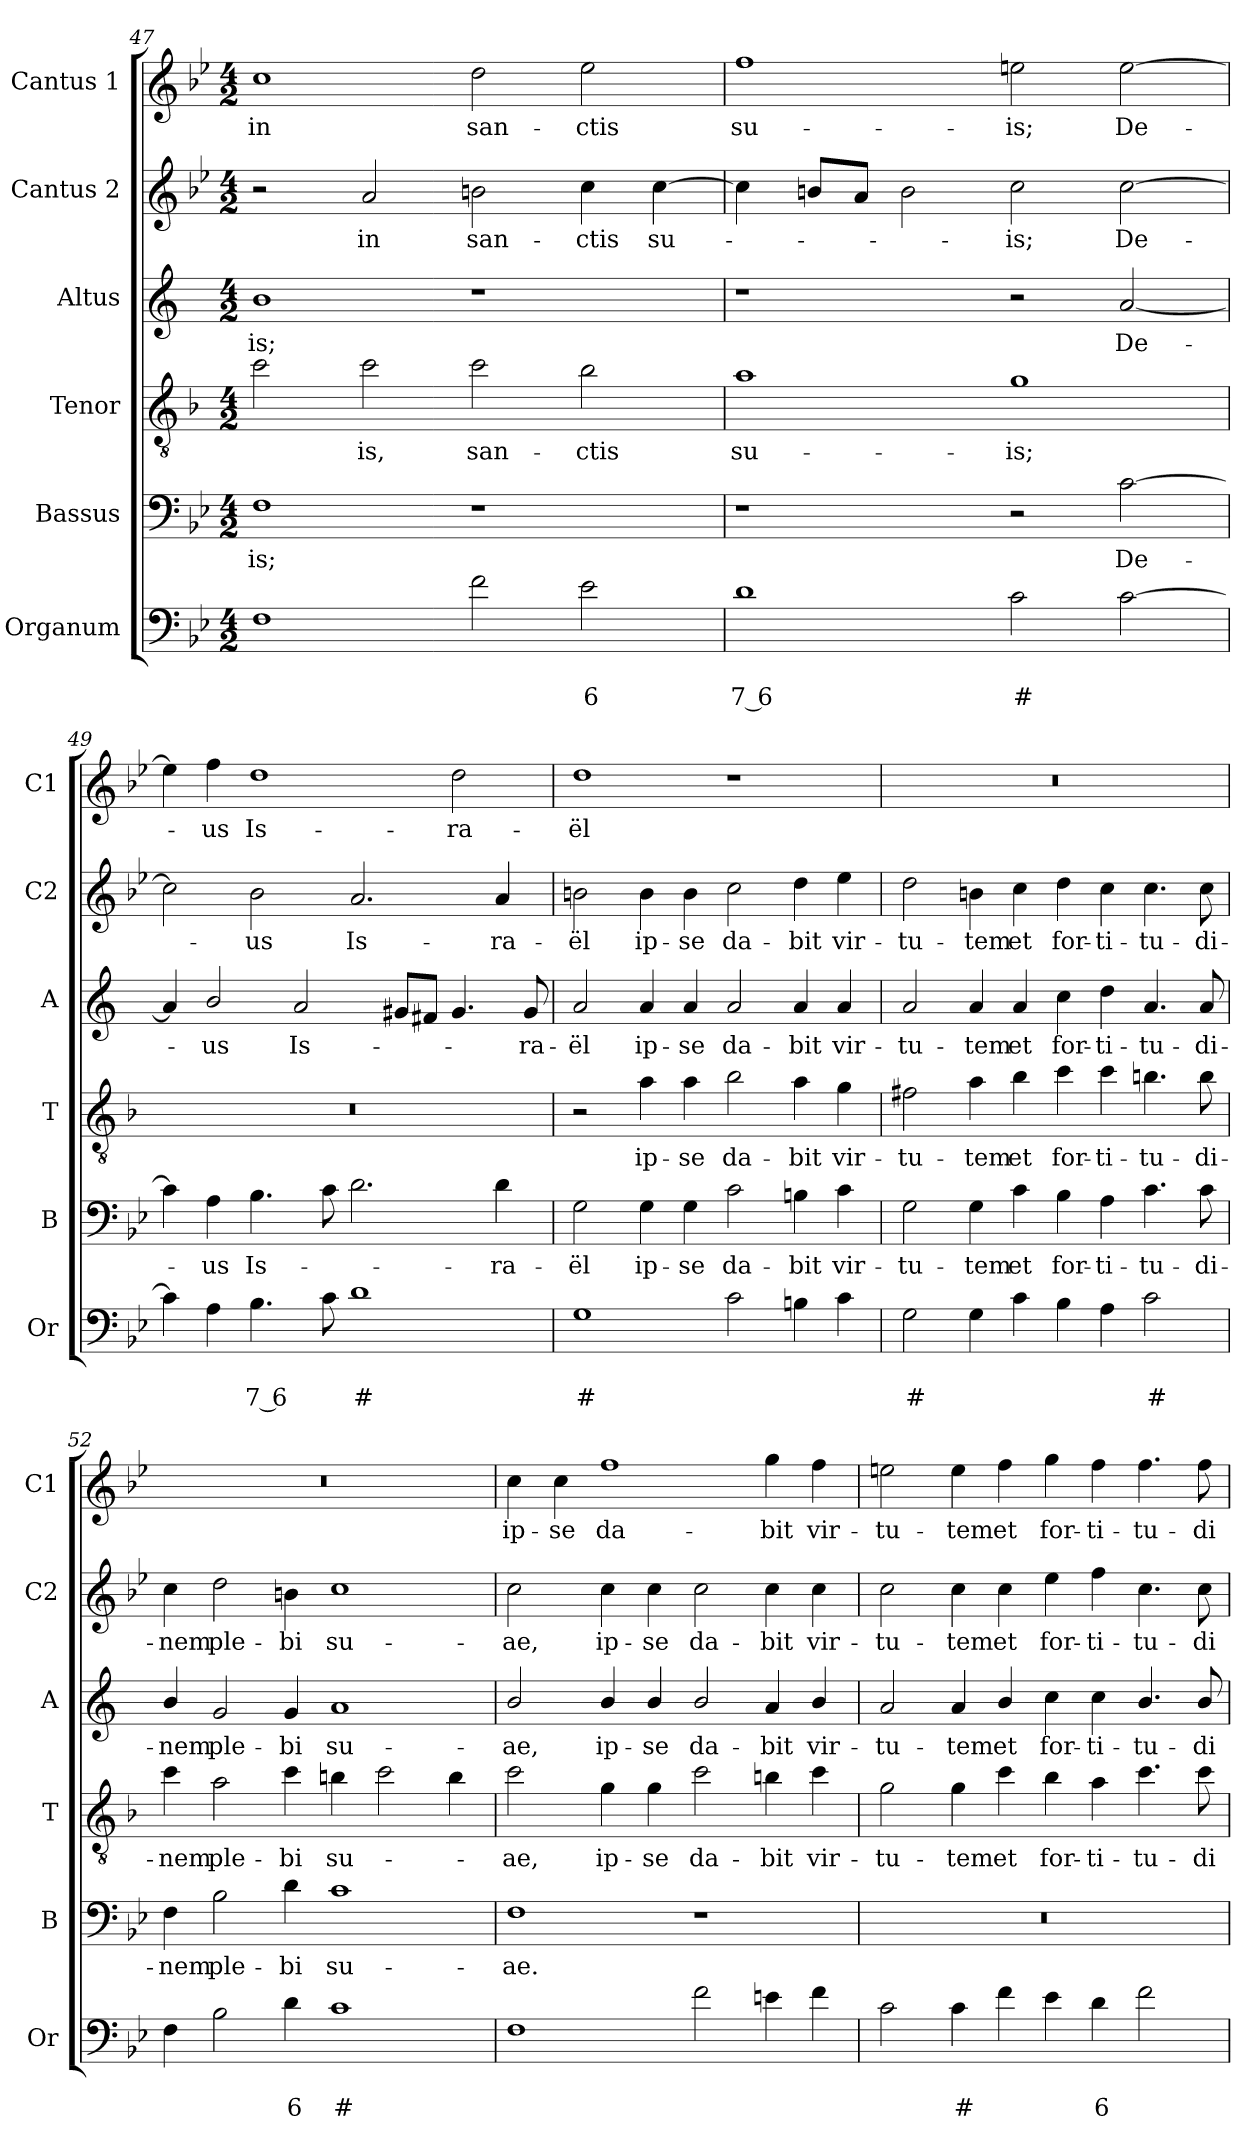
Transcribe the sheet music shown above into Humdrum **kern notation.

**kern	**text	**text	**kern	**text	**kern	**text	**kern	**text	**kern	**text	**kern	**text
*part6	*part6	*part6	*part5	*part5	*part4	*part4	*part3	*part3	*part2	*part2	*part1	*part1
*staff6	*staff6	*staff6	*staff5	*staff5	*staff4	*staff4	*staff3	*staff3	*staff2	*staff2	*staff1	*staff1
*I"Organum	*	*	*I"Bassus	*	*I"Tenor	*	*I"Altus	*	*I"Cantus 2	*	*I"Cantus 1	*
*I'Or	*	*	*I'B	*	*I'T	*	*I'A	*	*I'C2	*	*I'C1	*
*clefF4	*	*	*clefF4	*	*clefGv2	*	*clefG2	*	*clefG2	*	*clefG2	*
*	*	*	*	*	*ITrd4c7	*	*ITrd1c2	*	*	*	*	*
*k[b-e-]	*	*	*k[b-e-]	*	*k[b-e-]	*	*k[b-e-]	*	*k[b-e-]	*	*k[b-e-]	*
*B-:	*	*	*B-:	*	*B-:	*	*B-:	*	*B-:	*	*B-:	*
*M4/2	*	*	*M4/2	*	*M4/2	*	*M4/2	*	*M4/2	*	*M4/2	*
=47	=47	=47	=47	=47	=47	=47	=47	=47	=47	=47	=47	=47
!	!	!	!	!LO:LY:b	!	!	!	!LO:LY:b	!	!	!	!LO:LY:b
1F	.	.	1F	-is;	2f\	.	1a	-is;	2r	.	1cc	in
!	!	!	!	!	!	!LO:LY:b	!	!	!	!LO:LY:b	!	!
.	.	.	.	.	2f\	-is,	.	.	2a/	in	.	.
!	!	!	!	!	!	!LO:LY:b	!	!	!	!LO:LY:b	!	!LO:LY:b
2f\	.	.	1r	.	2f\	san-	1r	.	2bn\	san-	2dd\	san-
!	!	!LO:LY:b	!	!	!	!LO:LY:b	!	!	!	!LO:LY:b	!	!LO:LY:b
2e-\	.	6	.	.	2e-\	-ctis	.	.	4cc\	-ctis	2ee-\	-ctis
!	!	!	!	!	!	!	!	!	!	!LO:LY:b	!	!
.	.	.	.	.	.	.	.	.	[4cc\	su-	.	.
=48	=48	=48	=48	=48	=48	=48	=48	=48	=48	=48	=48	=48
!	!	!LO:LY:b	!	!	!	!LO:LY:b	!	!	!	!	!	!LO:LY:b
1d	.	7 6	1r	.	1d	su-	1r	.	4cc\]	.	1ff	su-
.	.	.	.	.	.	.	.	.	8bn/L	.	.	.
.	.	.	.	.	.	.	.	.	8a/J	.	.	.
.	.	.	.	.	.	.	.	.	2b\	.	.	.
!	!	!LO:LY:b	!	!	!	!LO:LY:b	!	!	!	!LO:LY:b	!	!LO:LY:b
2c\	.	#	2r	.	1c	-is;	2r	.	2cc\	-is;	2een\	-is;
!	!	!	!	!LO:LY:b	!	!	!	!LO:LY:b	!	!LO:LY:b	!	!LO:LY:b
[2c\	.	.	[2c\	De-	.	.	[2g/	De-	[2cc\	De-	[2ee\	De-
=49	=49	=49	=49	=49	=49	=49	=49	=49	=49	=49	=49	=49
4c\]	.	.	4c\]	.	0r	.	4g/]	.	2cc\]	.	4ee\]	.
!	!	!	!	!LO:LY:b	!	!	!	!LO:LY:b	!	!	!	!LO:LY:b
4A\	.	.	4A\	-us	.	.	2a/	-us	.	.	4ff\	-us
!	!	!LO:LY:b	!	!LO:LY:b	!	!	!	!	!	!LO:LY:b	!	!LO:LY:b
4.B-\	.	7 6	4.B-\	Is-	.	.	.	.	2b-\	-us	1dd	Is-
!	!	!	!	!	!	!	!	!LO:LY:b	!	!	!	!
.	.	.	.	.	.	.	2g/	Is-	.	.	.	.
8c\	.	.	8c\	.	.	.	.	.	.	.	.	.
!	!	!LO:LY:b	!	!	!	!	!	!	!	!LO:LY:b	!	!
1d	.	#	2.d\	.	.	.	.	.	2.a/	Is-	.	.
.	.	.	.	.	.	.	8f#X/L	.	.	.	.	.
.	.	.	.	.	.	.	8en/J	.	.	.	.	.
!	!	!	!	!	!	!	!	!	!	!	!	!LO:LY:b
.	.	.	.	.	.	.	4.f#/	.	.	.	2dd\	-ra-
!	!	!	!	!LO:LY:b	!	!	!	!	!	!LO:LY:b	!	!
.	.	.	4d\	-ra-	.	.	.	.	4a/	-ra-	.	.
!	!	!	!	!	!	!	!	!LO:LY:b	!	!	!	!
.	.	.	.	.	.	.	8f#/	-ra-	.	.	.	.
!!LO:LB:g=z
=50	=50	=50	=50	=50	=50	=50	=50	=50	=50	=50	=50	=50
!	!	!LO:LY:b	!	!LO:LY:b	!	!	!	!LO:LY:b	!	!LO:LY:b	!	!LO:LY:b
1G	.	#	2G\	-ël	2r	.	2g/	-ël	2bn\	-ël	1dd	-ël
!	!	!	!	!LO:LY:b	!	!LO:LY:b	!	!LO:LY:b	!	!LO:LY:b	!	!
.	.	.	4G\	ip-	4d\	ip-	4g/	ip-	4b\	ip-	.	.
!	!	!	!	!LO:LY:b	!	!LO:LY:b	!	!LO:LY:b	!	!LO:LY:b	!	!
.	.	.	4G\	-se	4d\	-se	4g/	-se	4b\	-se	.	.
!	!	!	!	!LO:LY:b	!	!LO:LY:b	!	!LO:LY:b	!	!LO:LY:b	!	!
2c\	.	.	2c\	da-	2e-\	da-	2g/	da-	2cc\	da-	1r	.
!	!	!	!	!LO:LY:b	!	!LO:LY:b	!	!LO:LY:b	!	!LO:LY:b	!	!
4Bn\	.	.	4Bn\	-bit	4d\	-bit	4g/	-bit	4dd\	-bit	.	.
!	!	!	!	!LO:LY:b	!	!LO:LY:b	!	!LO:LY:b	!	!LO:LY:b	!	!
4c\	.	.	4c\	vir-	4c\	vir-	4g/	vir-	4ee-\	vir-	.	.
=51	=51	=51	=51	=51	=51	=51	=51	=51	=51	=51	=51	=51
!	!	!LO:LY:b	!	!LO:LY:b	!	!LO:LY:b	!	!LO:LY:b	!	!LO:LY:b	!	!
2G\	.	#	2G\	-tu-	2Bn\	-tu-	2g/	-tu-	2dd\	-tu-	0r	.
!	!	!	!	!LO:LY:b	!	!LO:LY:b	!	!LO:LY:b	!	!LO:LY:b	!	!
4G\	.	.	4G\	-tem	4d\	-tem	4g/	-tem	4bn\	-tem	.	.
!	!	!	!	!LO:LY:b	!	!LO:LY:b	!	!LO:LY:b	!	!LO:LY:b	!	!
4c\	.	.	4c\	et	4e-\	et	4g/	et	4cc\	et	.	.
!	!	!	!	!LO:LY:b	!	!LO:LY:b	!	!LO:LY:b	!	!LO:LY:b	!	!
4B-\	.	.	4B-\	for-	4f\	for-	4b-\	for-	4dd\	for-	.	.
!	!	!	!	!LO:LY:b	!	!LO:LY:b	!	!LO:LY:b	!	!LO:LY:b	!	!
4A\	.	.	4A\	-ti-	4f\	-ti-	4cc\	-ti-	4cc\	-ti-	.	.
!	!	!LO:LY:b	!	!LO:LY:b	!	!LO:LY:b	!	!LO:LY:b	!	!LO:LY:b	!	!
2c\	.	#	4.c\	-tu-	4.en\	-tu-	4.g/	-tu-	4.cc\	-tu-	.	.
!	!	!	!	!LO:LY:b	!	!LO:LY:b	!	!LO:LY:b	!	!LO:LY:b	!	!
.	.	.	8c\	-di-	8e\	-di-	8g/	-di-	8cc\	-di-	.	.
=52	=52	=52	=52	=52	=52	=52	=52	=52	=52	=52	=52	=52
!	!	!	!	!LO:LY:b	!	!LO:LY:b	!	!LO:LY:b	!	!LO:LY:b	!	!
4F\	.	.	4F\	-nem	4f\	-nem	4a/	-nem	4cc\	-nem	0r	.
!	!	!	!	!LO:LY:b	!	!LO:LY:b	!	!LO:LY:b	!	!LO:LY:b	!	!
2B-\	.	.	2B-\	ple-	2d\	ple-	2f/	ple-	2dd\	ple-	.	.
!	!	!LO:LY:b	!	!LO:LY:b	!	!LO:LY:b	!	!LO:LY:b	!	!LO:LY:b	!	!
4d\	.	6	4d\	-bi	4f\	-bi	4f/	-bi	4bn\	-bi	.	.
!	!	!LO:LY:b	!	!LO:LY:b	!	!LO:LY:b	!	!LO:LY:b	!	!LO:LY:b	!	!
1c	.	#	1c	su-	4en\	su-	1g	su-	1cc	su-	.	.
.	.	.	.	.	2f\	.	.	.	.	.	.	.
.	.	.	.	.	4e\	.	.	.	.	.	.	.
=53	=53	=53	=53	=53	=53	=53	=53	=53	=53	=53	=53	=53
!	!	!	!	!LO:LY:b	!	!LO:LY:b	!	!LO:LY:b	!	!LO:LY:b	!	!LO:LY:b
1F	.	.	1F	-ae.	2f\	-ae,	2a/	-ae,	2cc\	-ae,	4cc\	ip-
!	!	!	!	!	!	!	!	!	!	!	!	!LO:LY:b
.	.	.	.	.	.	.	.	.	.	.	4cc\	-se
!	!	!	!	!	!	!LO:LY:b	!	!LO:LY:b	!	!LO:LY:b	!	!LO:LY:b
.	.	.	.	.	4c\	ip-	4a/	ip-	4cc\	ip-	1ff	da-
!	!	!	!	!	!	!LO:LY:b	!	!LO:LY:b	!	!LO:LY:b	!	!
.	.	.	.	.	4c\	-se	4a/	-se	4cc\	-se	.	.
!	!	!	!	!	!	!LO:LY:b	!	!LO:LY:b	!	!LO:LY:b	!	!
2f\	.	.	1r	.	2f\	da-	2a/	da-	2cc\	da-	.	.
!	!	!	!	!	!	!LO:LY:b	!	!LO:LY:b	!	!LO:LY:b	!	!LO:LY:b
4en\	.	.	.	.	4en\	-bit	4g/	-bit	4cc\	-bit	4gg\	-bit
!	!	!	!	!	!	!LO:LY:b	!	!LO:LY:b	!	!LO:LY:b	!	!LO:LY:b
4f\	.	.	.	.	4f\	vir-	4a/	vir-	4cc\	vir-	4ff\	vir-
!!LO:PB:g=z
=54	=54	=54	=54	=54	=54	=54	=54	=54	=54	=54	=54	=54
!	!	!	!	!	!	!LO:LY:b	!	!LO:LY:b	!	!LO:LY:b	!	!LO:LY:b
2c\	.	.	0r	.	2c\	-tu-	2g/	-tu-	2cc\	-tu-	2een\	-tu-
!	!	!LO:LY:b	!	!	!	!LO:LY:b	!	!LO:LY:b	!	!LO:LY:b	!	!LO:LY:b
4c\	.	#	.	.	4c\	-tem	4g/	-tem	4cc\	-tem	4ee\	-tem
!	!	!	!	!	!	!LO:LY:b	!	!LO:LY:b	!	!LO:LY:b	!	!LO:LY:b
4f\	.	.	.	.	4f\	et	4a/	et	4cc\	et	4ff\	et
!	!	!	!	!	!	!LO:LY:b	!	!LO:LY:b	!	!LO:LY:b	!	!LO:LY:b
4e-\	.	.	.	.	4e-\	for-	4b-\	for-	4ee-\	for-	4gg\	for-
!	!	!LO:LY:b	!	!	!	!LO:LY:b	!	!LO:LY:b	!	!LO:LY:b	!	!LO:LY:b
4d\	.	6	.	.	4d\	-ti-	4b-\	-ti-	4ff\	-ti-	4ff\	-ti-
!	!	!	!	!	!	!LO:LY:b	!	!LO:LY:b	!	!LO:LY:b	!	!LO:LY:b
2f\	.	.	.	.	4.f\	-tu-	4.a/	-tu-	4.cc\	-tu-	4.ff\	-tu-
!	!	!	!	!	!	!LO:LY:b	!	!LO:LY:b	!	!LO:LY:b	!	!LO:LY:b
.	.	.	.	.	8f\	-di-	8a/	-di-	8cc\	-di-	8ff\	-di-
=	=	=	=	=	=	=	=	=	=	=	=	=
*-	*-	*-	*-	*-	*-	*-	*-	*-	*-	*-	*-	*-
